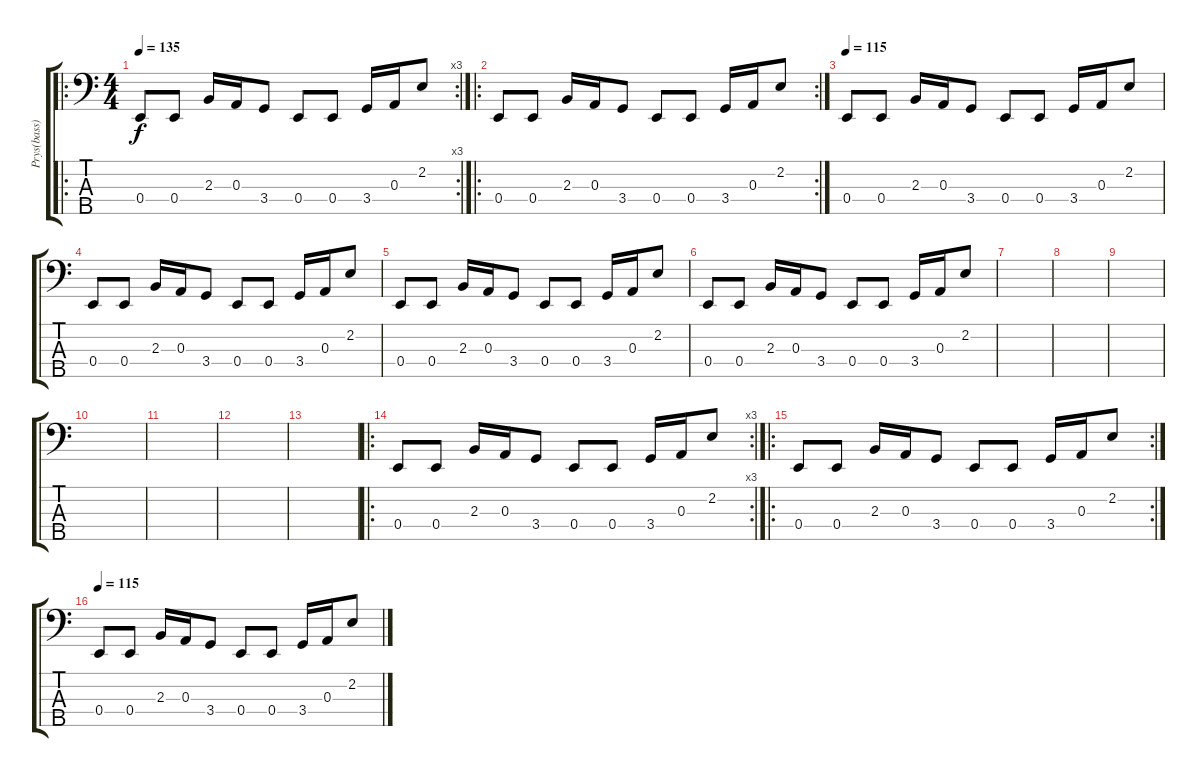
\track ("Prys(bass)" "Prys(bass)") {instrument electricbassfinger}
\staff {score tabs}
\tuning (G2 D2 A1 E1 B0) {hide}
\ro
\rc 3
\ts (4 4)
\tempo 135
\clef f4
\ks c
0.4.8{dy f} 0.4.8 2.3.16 0.3.16 3.4.8 0.4.8 0.4.8 3.4.16 0.3.16 2.2.8 |
\ro
\rc 2
0.4.8 0.4.8 2.3.16 0.3.16 3.4.8 0.4.8 0.4.8 3.4.16 0.3.16 2.2.8 |
\tempo 115
0.4.8 0.4.8 2.3.16 0.3.16 3.4.8 0.4.8 0.4.8 3.4.16 0.3.16 2.2.8 |
0.4.8 0.4.8 2.3.16 0.3.16 3.4.8 0.4.8 0.4.8 3.4.16 0.3.16 2.2.8 |
0.4.8 0.4.8 2.3.16 0.3.16 3.4.8 0.4.8 0.4.8 3.4.16 0.3.16 2.2.8 |
0.4.8 0.4.8 2.3.16 0.3.16 3.4.8 0.4.8 0.4.8 3.4.16 0.3.16 2.2.8 |
|
|
|
|
|
|
|
\ro
\rc 3
0.4.8 0.4.8 2.3.16 0.3.16 3.4.8 0.4.8 0.4.8 3.4.16 0.3.16 2.2.8 |
\ro
\rc 2
0.4.8 0.4.8 2.3.16 0.3.16 3.4.8 0.4.8 0.4.8 3.4.16 0.3.16 2.2.8 |
\tempo 115
0.4.8 0.4.8 2.3.16 0.3.16 3.4.8 0.4.8 0.4.8 3.4.16 0.3.16 2.2.8
